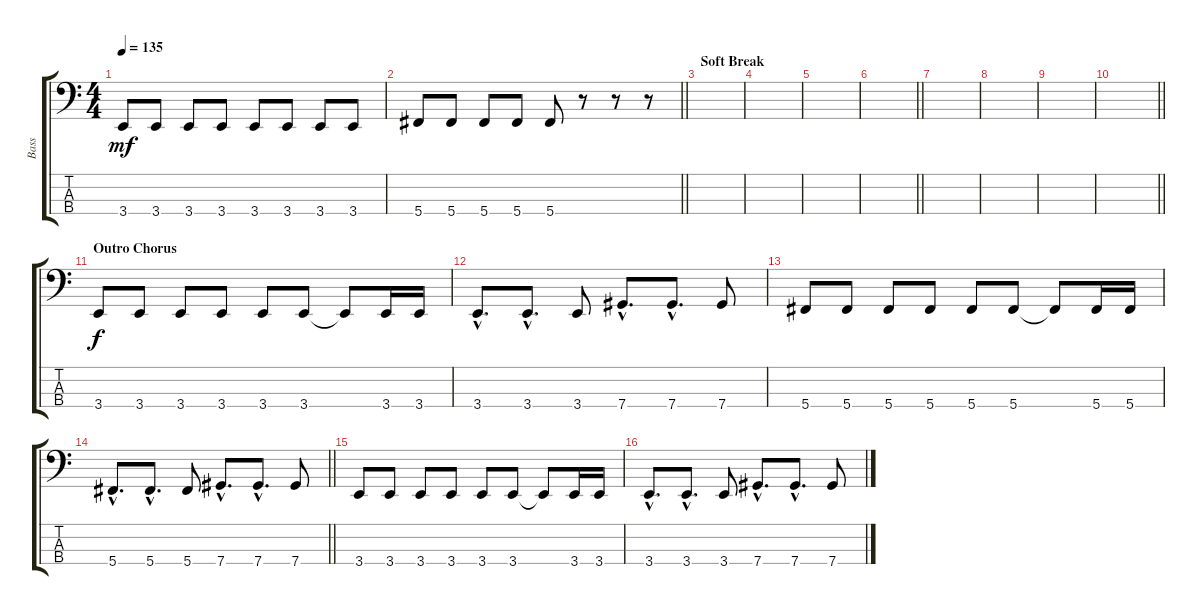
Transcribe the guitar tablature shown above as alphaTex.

\track ("Bass" "Bass") {instrument electricbassfinger}
\staff {score tabs}
\tuning (Gb2 Db2 Ab1 Db1) {hide}
\ts (4 4)
\tempo 135
\clef f4
\ks c
3.4.8{dy mf} 3.4.8 3.4.8 3.4.8 3.4.8 3.4.8 3.4.8 3.4.8 |
\barLineRight lightlight
5.4.8 5.4.8 5.4.8 5.4.8 5.4.8 r.8 r.8 r.8 |
\section ("" "Soft Break")
|
|
|
\barLineRight lightlight
|
|
|
|
\barLineRight lightlight
|
\section ("" "Outro Chorus")
3.4.8{dy f} 3.4.8 3.4.8 3.4.8 3.4.8 3.4.8 3.4{t}.8 3.4.16 3.4.16 |
3.4{hac}.8{d} 3.4{hac}.8{d} 3.4.8 7.4{hac}.8{d} 7.4{hac}.8{d} 7.4.8 |
5.4.8 5.4.8 5.4.8 5.4.8 5.4.8 5.4.8 5.4{t}.8 5.4.16 5.4.16 |
\barLineRight lightlight
5.4{hac}.8{d} 5.4{hac}.8{d} 5.4.8 7.4{hac}.8{d} 7.4{hac}.8{d} 7.4.8 |
3.4.8 3.4.8 3.4.8 3.4.8 3.4.8 3.4.8 3.4{t}.8 3.4.16 3.4.16 |
3.4{hac}.8{d} 3.4{hac}.8{d} 3.4.8 7.4{hac}.8{d} 7.4{hac}.8{d} 7.4.8
